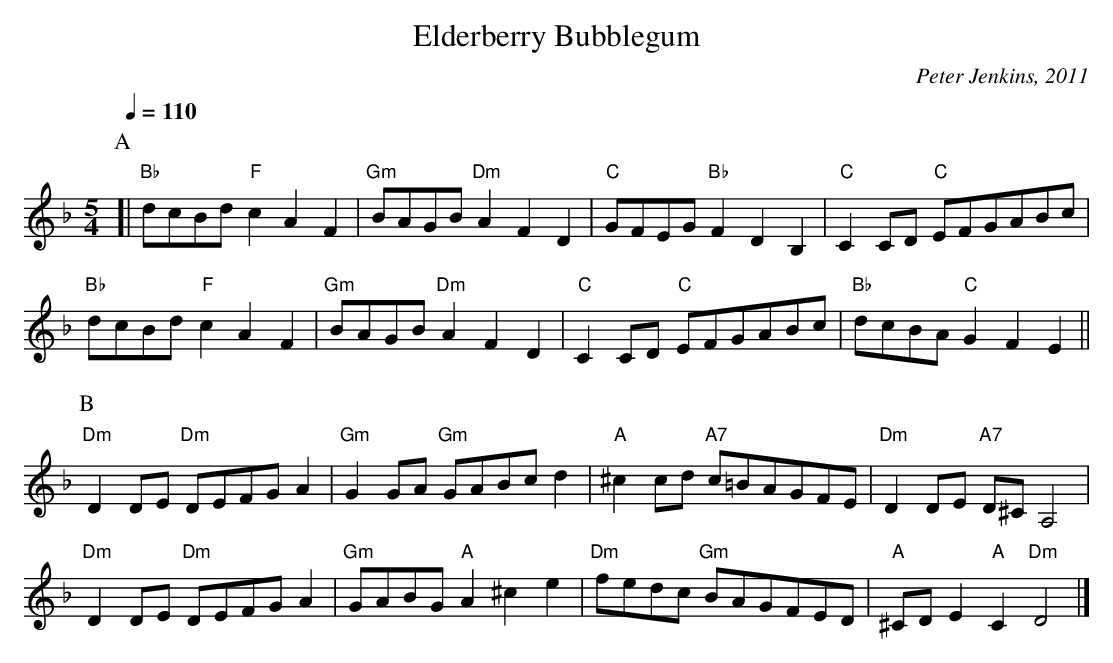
X:1
T:Elderberry Bubblegum
C:Peter Jenkins, 2011
L:1/4
M:5/4
Q:1/4=110
K:Dm
P:A
[| "Bb"d/c/B/d/ "F"cAF | "Gm"B/A/G/B/ "Dm"AFD | "C"G/F/E/G/ "Bb"FDB, | "C"C C/D/ "C"E/F/G/A/B/c/ |
"Bb"d/c/B/d/ "F"cAF | "Gm"B/A/G/B/ "Dm"AFD | "C"C C/D/ "C"E/F/G/A/B/c/ | "Bb"d/c/B/A/ "C"GFE ||
P:B
"Dm"D D/E/ "Dm"D/E/F/G/ A | "Gm"G G/A/ "Gm"G/A/B/c/ d | "A"^c c/d/ "A7"c/=B/A/G/F/E/ | "Dm"D D/E/ "A7"D/^C/ A,2 |
"Dm"D D/E/ "Dm"D/E/F/G/ A | "Gm"G/A/B/G/ "A"A^ce | "Dm"f/e/d/c/ "Gm"B/A/G/F/E/D/ | "A"^C/D/E"A"C "Dm"D2 |]
